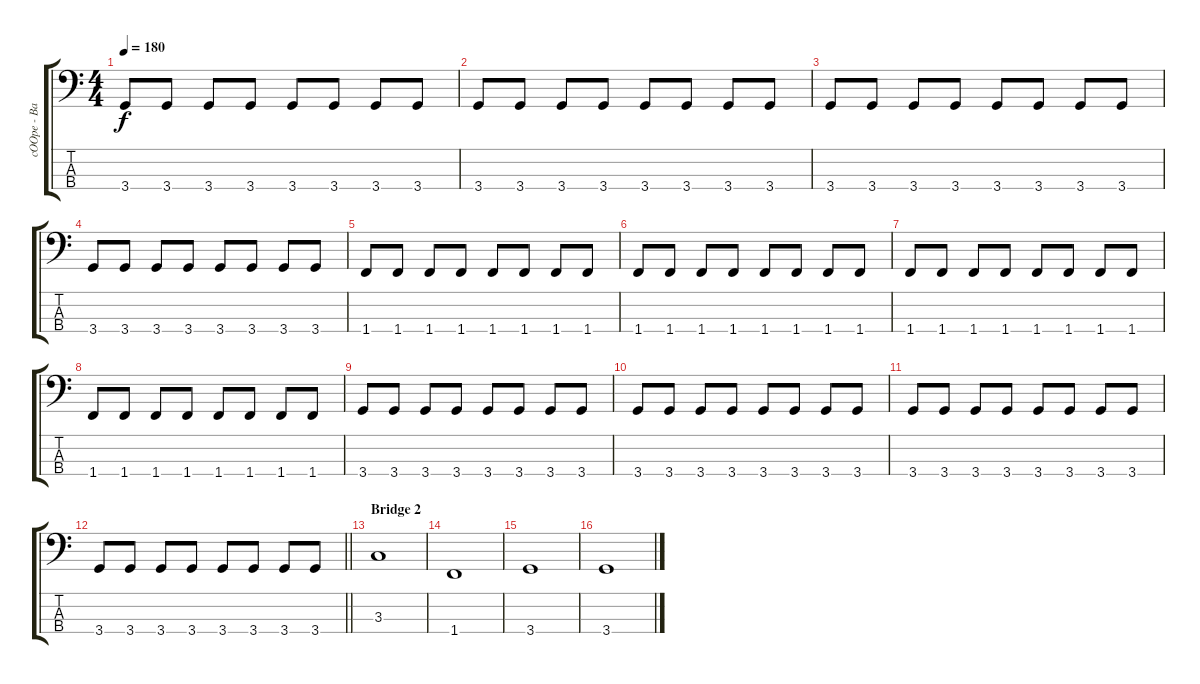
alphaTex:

\track ("cOOpe - Bass" "cOOpe - Ba") {instrument electricbasspick}
\staff {score tabs}
\tuning (G2 D2 A1 E1) {hide}
\ts (4 4)
\tempo 180
\clef f4
\ks c
3.4.8{dy f} 3.4.8 3.4.8 3.4.8 3.4.8 3.4.8 3.4.8 3.4.8 |
3.4.8 3.4.8 3.4.8 3.4.8 3.4.8 3.4.8 3.4.8 3.4.8 |
3.4.8 3.4.8 3.4.8 3.4.8 3.4.8 3.4.8 3.4.8 3.4.8 |
3.4.8 3.4.8 3.4.8 3.4.8 3.4.8 3.4.8 3.4.8 3.4.8 |
1.4.8 1.4.8 1.4.8 1.4.8 1.4.8 1.4.8 1.4.8 1.4.8 |
1.4.8 1.4.8 1.4.8 1.4.8 1.4.8 1.4.8 1.4.8 1.4.8 |
1.4.8 1.4.8 1.4.8 1.4.8 1.4.8 1.4.8 1.4.8 1.4.8 |
1.4.8 1.4.8 1.4.8 1.4.8 1.4.8 1.4.8 1.4.8 1.4.8 |
3.4.8 3.4.8 3.4.8 3.4.8 3.4.8 3.4.8 3.4.8 3.4.8 |
3.4.8 3.4.8 3.4.8 3.4.8 3.4.8 3.4.8 3.4.8 3.4.8 |
3.4.8 3.4.8 3.4.8 3.4.8 3.4.8 3.4.8 3.4.8 3.4.8 |
\barLineRight lightlight
3.4.8 3.4.8 3.4.8 3.4.8 3.4.8 3.4.8 3.4.8 3.4.8 |
\section ("" "Bridge 2")
3.3.1 |
1.4.1 |
3.4.1 |
3.4.1
